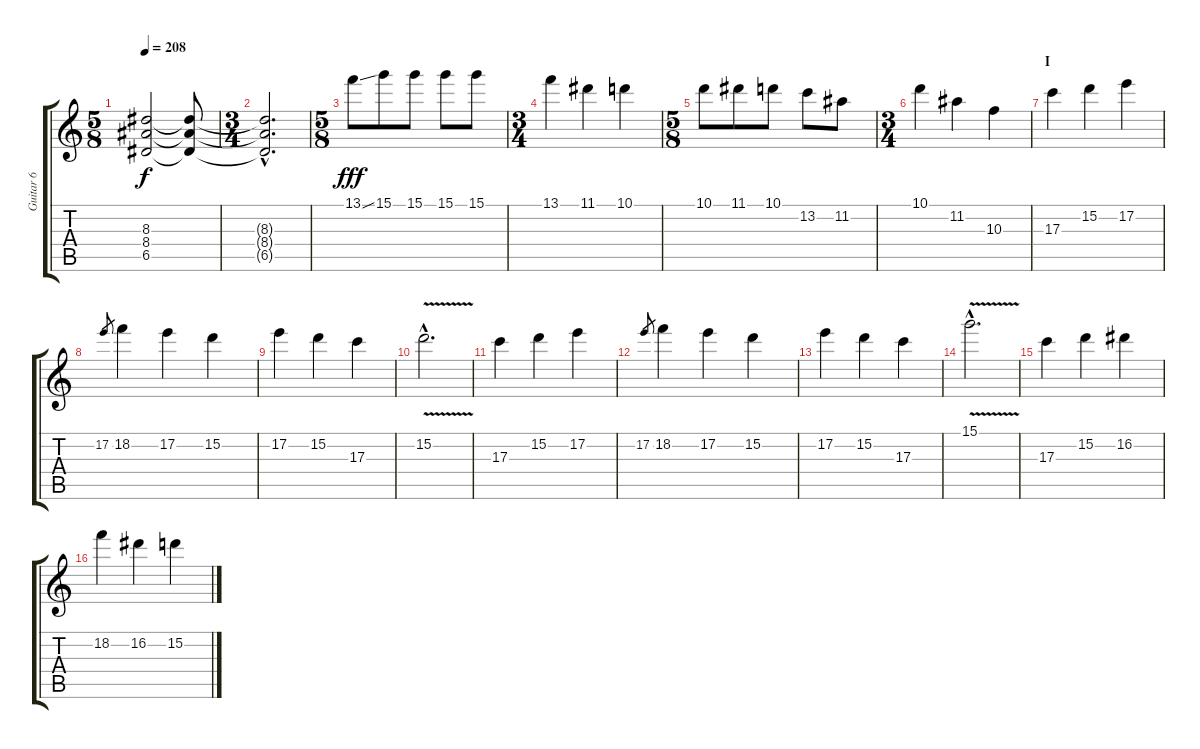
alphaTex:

\track ("Guitar 6" "Guitar 6") {instrument acousticguitarsteel}
\staff {score tabs}
\tuning (E4 B3 G3 D3 A2 E2) {hide}
\ts (5 8)
\tempo 208
\clef g2
\ks c
(8.3{t} 8.4{t} 6.5{t}).2{dy f} (8.3{t} 8.4{t} 6.5{t}).8 |
\ts (3 4)
(8.3{hac t} 8.4{hac t} 6.5{hac t}).2{d} |
\ts (5 8)
13.1{ss}.8{dy fff} 15.1.8 15.1.8 15.1.8 15.1.8 |
\ts (3 4)
13.1.4 11.1.4 10.1.4 |
\ts (5 8)
10.1.8 11.1.8 10.1.8 13.2.8 11.2.8 |
\ts (3 4)
10.1.4 11.2.4 10.3.4 |
\section ("" "I")
17.3.4 15.2.4 17.2.4 |
17.2.8{gr} 18.2.4 17.2.4 15.2.4 |
17.2.4 15.2.4 17.3.4 |
15.2{v hac}.2{d} |
17.3.4 15.2.4 17.2.4 |
17.2.8{gr} 18.2.4 17.2.4 15.2.4 |
17.2.4 15.2.4 17.3.4 |
15.1{v hac}.2{d} |
17.3.4 15.2.4 16.2.4 |
18.2.4 16.2.4 15.2.4
